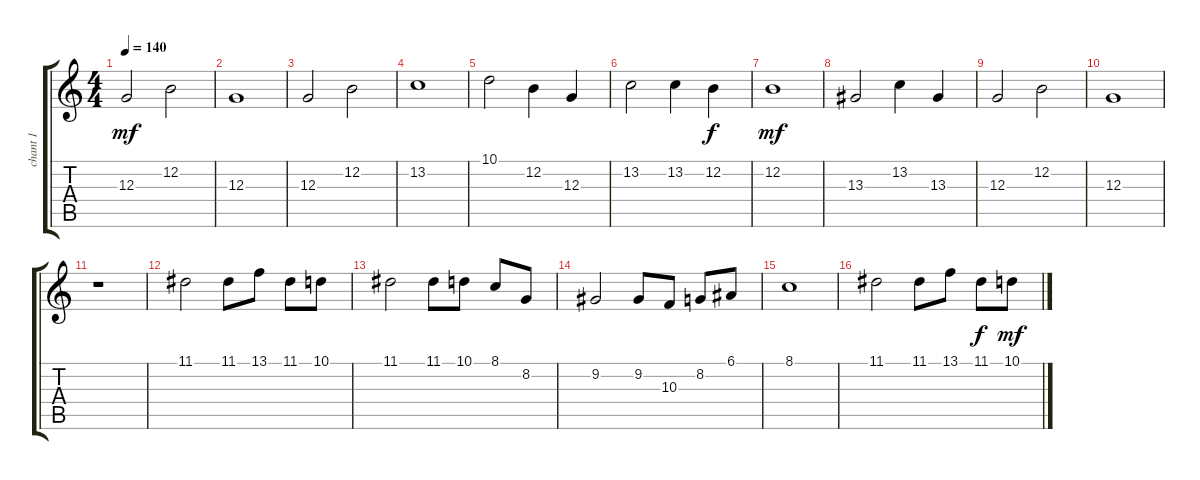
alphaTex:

\track ("chant 1" "chant 1") {instrument choiraahs}
\staff {score tabs}
\tuning (E4 B3 G3 D3 A2 E2) {hide}
\ts (4 4)
\tempo 140
\clef g2
\ks c
12.3.2{dy mf} 12.2.2 |
12.3.1 |
12.3.2 12.2.2 |
13.2.1 |
10.1.2 12.2.4 12.3.4 |
13.2.2 13.2.4 12.2.4{dy f} |
12.2.1{dy mf} |
13.3.2 13.2.4 13.3.4 |
12.3.2 12.2.2 |
12.3.1 |
r.1 |
11.1.2 11.1.8 13.1.8 11.1.8 10.1.8 |
11.1.2 11.1.8 10.1.8 8.1.8 8.2.8 |
9.2.2 9.2.8 10.3.8 8.2.8 6.1.8 |
8.1.1 |
11.1.2 11.1.8 13.1.8 11.1.8{dy f} 10.1.8{dy mf}
